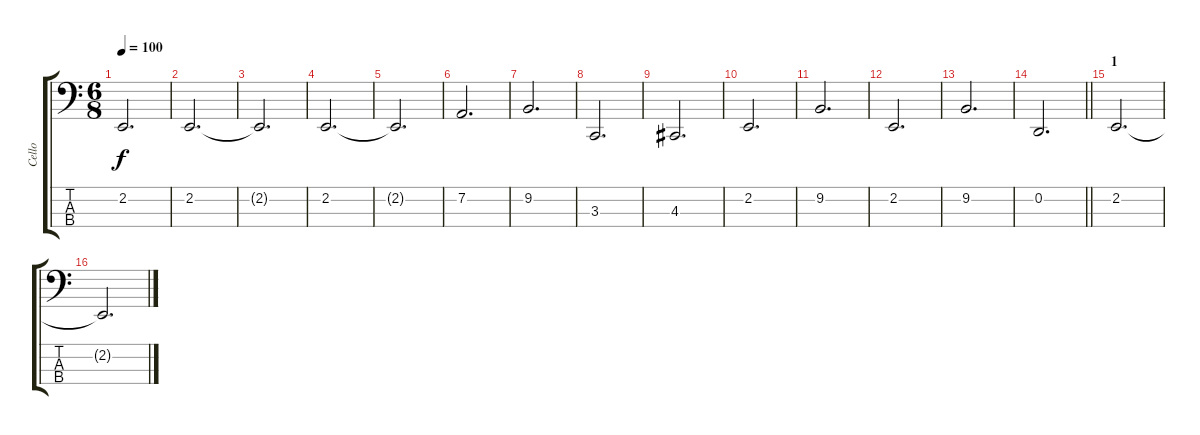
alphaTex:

\track ("Cello" "Cello") {instrument cello}
\staff {score tabs}
\tuning (G2 D2 A1 E1) {hide}
\ts (6 8)
\tempo 100
\clef f4
\ks c
2.2{t}.2{d dy f} |
2.2.2{d} |
2.2{t}.2{d} |
2.2.2{d} |
2.2{t}.2{d} |
7.2.2{d} |
9.2.2{d} |
3.3.2{d} |
4.3.2{d} |
2.2.2{d} |
9.2.2{d} |
2.2.2{d} |
9.2.2{d} |
\barLineRight lightlight
0.2.2{d} |
\section ("" "1")
2.2.2{d} |
2.2{t}.2{d}
